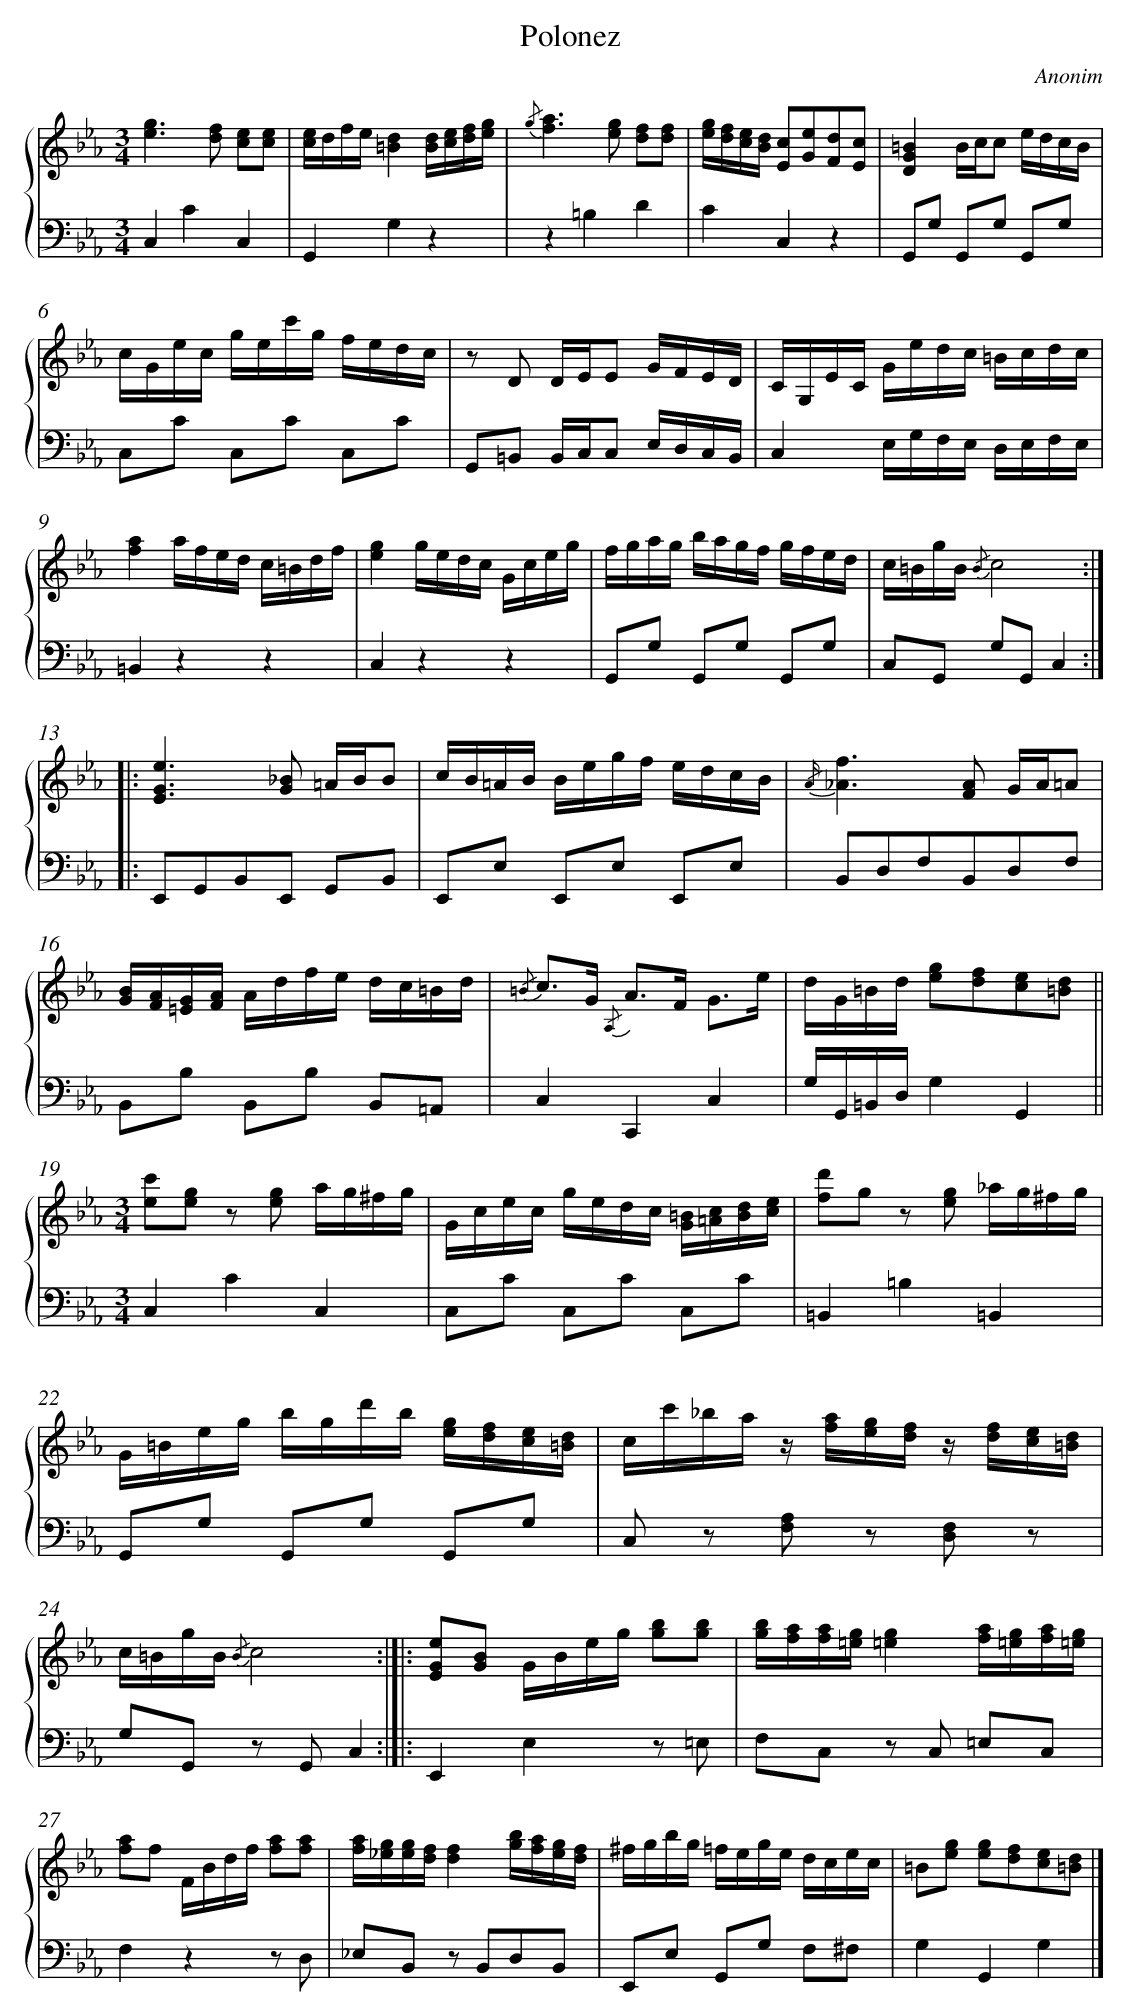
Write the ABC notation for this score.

X:1
T: Polonez
C: Anonim
L: 1/16
M: 3/4
%%staves {1 2}
V: 1 clef=treble
V: 2 clef=bass
K: Eb
[V:1] [g4e4]>[f4d4] [e2c2][e2c2] |
[V:2] C,4C4C,4 |
[V:1] [ec]dfe[d4=B4][dB][ec][fd][ge] |
[V:2] G,,4G,4z4 |
[V:1] {/g}[a4f4]>[g4e4] [f2d2][f2d2] |
[V:2] z4=B,4D4 |
[V:1] [ge][fd][ec][dB] [c2E2][e2G2][d2F2][c2E2] |
[V:2] C4C,4z4 |
[V:1] [=B4G4D4]Bcc2 edcB |
[V:2] G,,2G,2 G,,2G,2 G,,2G,2 |
[V:1] cGec gec'g fedc |
[V:2] C,2C2 C,2C2 C,2C2 |
[V:1] z2 D2 DEE2 GFED |
[V:2] G,,2=B,,2 B,,C,C,2 E,D,C,B,, |
[V:1] CG,EC Gedc =Bcdc |
[V:2] C,4E,G,F,E, D,E,F,E, |
[V:1] [a4f4]afed c=Bdf |
[V:2] =B,,4z4z4 |
[V:1] [g4e4]gedc Gceg |
[V:2] C,4z4z4 |
[V:1] fgag bagf gfed |
[V:2] G,,2G,2 G,,2G,2 G,,2G,2 |
[V:1] c=BgB {/B}c8 :|]|:
[V:2] C,2G,,2 G,2G,,2C,4 :|]|:
[V:1] [e4G4E4]>[_B4G4] =ABB2 |
[V:2] E,,2G,,2B,,2E,,2 G,,2B,,2 |
[V:1] cB=AB Begf edcB |
[V:2] E,,2E,2 E,,2E,2 E,,2E,2 |
[V:1] {/A/}[f4_A4]>[A4F4] GA=A2 |
[V:2] B,,2D,2F,2B,,2D,2F,2 |
[V:1] [BG][AF][G=E][AF] Adfe dc=Bd |
[V:2] B,,2B,2 B,,2B,2 B,,2=A,,2 |
[V:1] {/=B} c2>G2 {/A,} A2>F2 G3e |
[V:2] C,4C,,4C,4 |
[V:1] dG=Bd [g2e2][f2d2][e2c2][d2=B2] ||
[V:2] G,G,,=B,,D,G,4G,,4 ||
[V:1]  [K:Eb] [M:3/4][c'2e2][g2e2] z2 [g2e2] ag^fg |
[V:2]  [K:Eb] [M:3/4]C,4C4C,4 |
[V:1] Gcec gedc [=BG][c=A][dB][ec] |
[V:2] C,2C2 C,2C2 C,2C2 |
[V:1] [d'2f2]g2 z2 [g2e2] _ag^fg |
[V:2] =B,,4=B,4=B,,4 |
[V:1] G=Beg bgd'b [ge][fd][ec][d=B] |
[V:2] G,,2G,2 G,,2G,2 G,,2G,2 |
[V:1] cc'_ba z [af][ge][fd] z [fd][ec][d=B] |
[V:2] C,2 z2 [A,2F,2] z2 [F,2D,2] z2 |
[V:1] c=BgB {/B}c8 :|]|:
[V:2] G,2G,,2 z2 G,,2C,4 :|]|:
[V:1] [e2G2E2][B2G2] GBeg [b2g2][b2g2] |
[V:2] E,,4E,4z2 =E,2 |
[V:1] [bg][af][af][g=e][g4=e4][af][g=e][af][g=e] |
[V:2] F,2C,2 z2 C,2 =E,2C,2 |
[V:1] [a2f2]f2 FBdf [a2f2][a2f2] |
[V:2] F,4z4z2 D,2 |
[V:1] [af][g_e][ge][fd][f4d4][bg][af][ge][fd] |
[V:2] _E,2B,,2 z2 B,,2D,2B,,2 |
[V:1] ^fgbg =fege dcec |
[V:2] E,,2E,2 G,,2G,2 F,2^F,2 |
[V:1] =B2[g2e2] [g2e2][f2d2][e2c2][d2=B2] |]
[V:2] G,4G,,4G,4 |]
